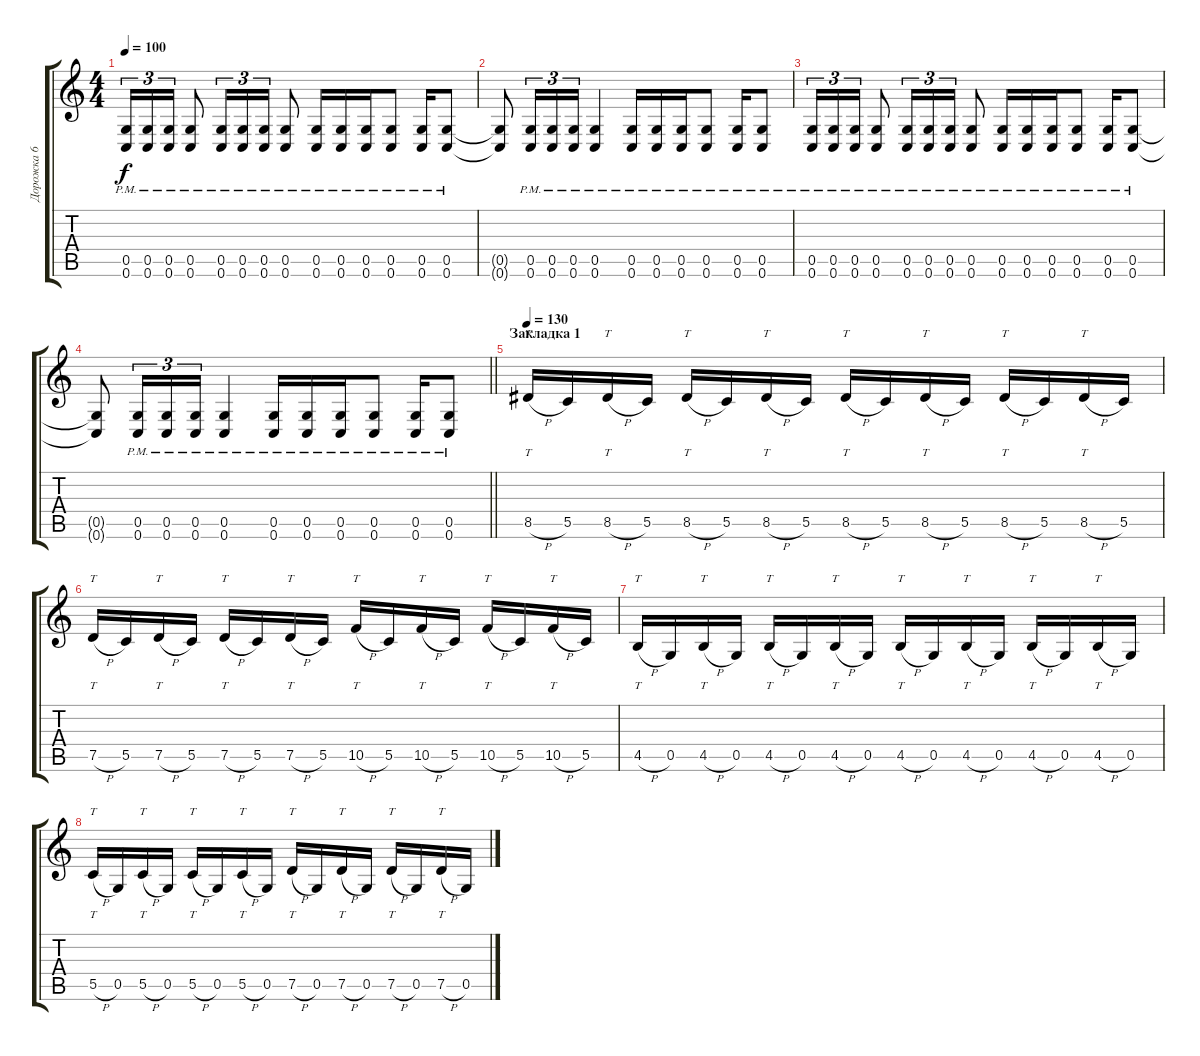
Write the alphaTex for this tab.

\track ("Дорожка 6" "Дорожка 6") {instrument distortionguitar}
\staff {score tabs}
\tuning (D4 A3 F3 C3 G2 C2) {hide}
\ts (4 4)
\tempo 100
\clef g2
\ks c
(0.5{pm} 0.6{pm}).16{tu (3 2) dy f} (0.5{pm} 0.6{pm}).16{tu (3 2)} (0.5{pm} 0.6{pm}).16{tu (3 2)} (0.5{pm} 0.6{pm}).8 (0.5{pm} 0.6{pm}).16{tu (3 2)} (0.5{pm} 0.6{pm}).16{tu (3 2)} (0.5{pm} 0.6{pm}).16{tu (3 2)} (0.5{pm} 0.6{pm}).8 (0.5{pm} 0.6{pm}).16 (0.5{pm} 0.6{pm}).16 (0.5{pm} 0.6{pm}).16 (0.5{pm} 0.6{pm}).8 (0.5{pm} 0.6{pm}).16 (0.5{pm} 0.6{pm}).8 |
(0.5{t} 0.6{t}).8 (0.5{pm} 0.6{pm}).16{tu (3 2)} (0.5{pm} 0.6{pm}).16{tu (3 2)} (0.5{pm} 0.6{pm}).16{tu (3 2)} (0.5{pm} 0.6{pm}).4 (0.5{pm} 0.6{pm}).16 (0.5{pm} 0.6{pm}).16 (0.5{pm} 0.6{pm}).16 (0.5{pm} 0.6{pm}).8 (0.5{pm} 0.6{pm}).16 (0.5{pm} 0.6{pm}).8 |
(0.5{pm} 0.6{pm}).16{tu (3 2)} (0.5{pm} 0.6{pm}).16{tu (3 2)} (0.5{pm} 0.6{pm}).16{tu (3 2)} (0.5{pm} 0.6{pm}).8 (0.5{pm} 0.6{pm}).16{tu (3 2)} (0.5{pm} 0.6{pm}).16{tu (3 2)} (0.5{pm} 0.6{pm}).16{tu (3 2)} (0.5{pm} 0.6{pm}).8 (0.5{pm} 0.6{pm}).16 (0.5{pm} 0.6{pm}).16 (0.5{pm} 0.6{pm}).16 (0.5{pm} 0.6{pm}).8 (0.5{pm} 0.6{pm}).16 (0.5{pm} 0.6{pm}).8 |
\barLineRight lightlight
(0.5{t} 0.6{t}).8 (0.5{pm} 0.6{pm}).16{tu (3 2)} (0.5{pm} 0.6{pm}).16{tu (3 2)} (0.5{pm} 0.6{pm}).16{tu (3 2)} (0.5{pm} 0.6{pm}).4 (0.5{pm} 0.6{pm}).16 (0.5{pm} 0.6{pm}).16 (0.5{pm} 0.6{pm}).16 (0.5{pm} 0.6{pm}).8 (0.5{pm} 0.6{pm}).16 (0.5{pm} 0.6{pm}).8 |
\section ("" "Закладка 1")
\tempo 130
8.5{h}.16{tt} 5.5.16 8.5{h}.16{tt} 5.5.16 8.5{h}.16{tt} 5.5.16 8.5{h}.16{tt} 5.5.16 8.5{h}.16{tt} 5.5.16 8.5{h}.16{tt} 5.5.16 8.5{h}.16{tt} 5.5.16 8.5{h}.16{tt} 5.5.16 |
7.5{h}.16{tt} 5.5.16 7.5{h}.16{tt} 5.5.16 7.5{h}.16{tt} 5.5.16 7.5{h}.16{tt} 5.5.16 10.5{h}.16{tt} 5.5.16 10.5{h}.16{tt} 5.5.16 10.5{h}.16{tt} 5.5.16 10.5{h}.16{tt} 5.5.16 |
4.5{h}.16{tt} 0.5.16 4.5{h}.16{tt} 0.5.16 4.5{h}.16{tt} 0.5.16 4.5{h}.16{tt} 0.5.16 4.5{h}.16{tt} 0.5.16 4.5{h}.16{tt} 0.5.16 4.5{h}.16{tt} 0.5.16 4.5{h}.16{tt} 0.5.16 |
5.5{h}.16{tt} 0.5.16 5.5{h}.16{tt} 0.5.16 5.5{h}.16{tt} 0.5.16 5.5{h}.16{tt} 0.5.16 7.5{h}.16{tt} 0.5.16 7.5{h}.16{tt} 0.5.16 7.5{h}.16{tt} 0.5.16 7.5{h}.16{tt} 0.5.16
